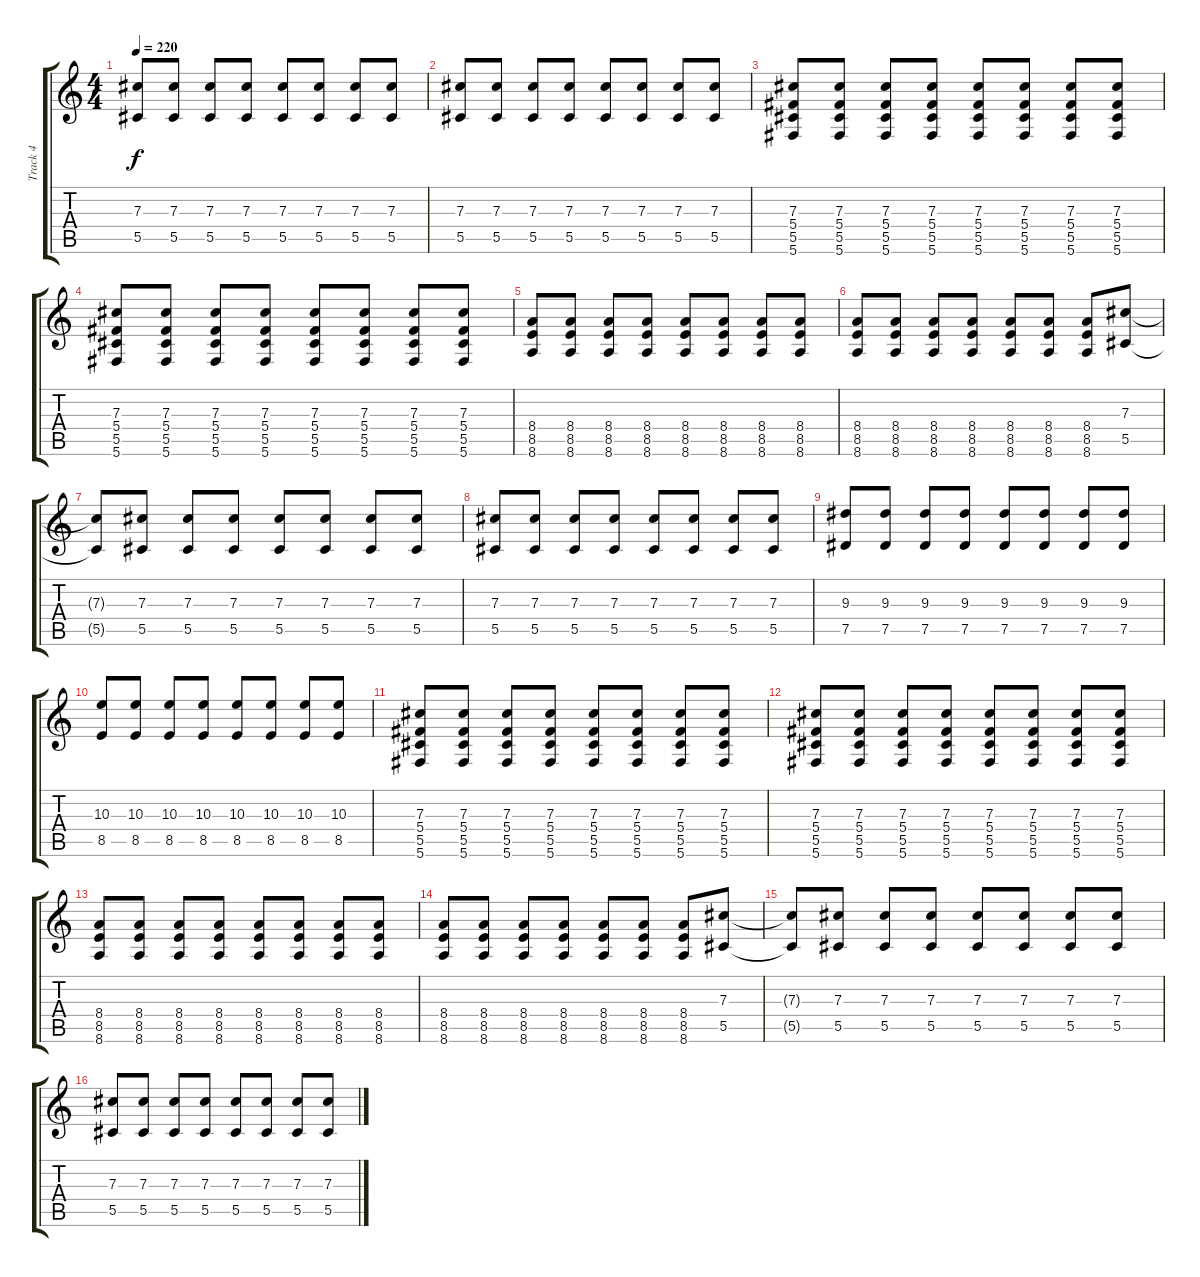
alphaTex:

\track ("Track 4" "Track 4") {instrument electricguitarmuted}
\staff {score tabs}
\tuning (Eb4 Bb3 Gb3 Db3 Ab2 Db2) {hide}
\ts (4 4)
\tempo 220
\clef g2
\ks c
(7.3 5.5).8{dy f} (7.3 5.5).8 (7.3 5.5).8 (7.3 5.5).8 (7.3 5.5).8 (7.3 5.5).8 (7.3 5.5).8 (7.3 5.5).8 |
(7.3 5.5).8 (7.3 5.5).8 (7.3 5.5).8 (7.3 5.5).8 (7.3 5.5).8 (7.3 5.5).8 (7.3 5.5).8 (7.3 5.5).8 |
(7.3 5.4 5.5 5.6).8 (7.3 5.4 5.5 5.6).8 (7.3 5.4 5.5 5.6).8 (7.3 5.4 5.5 5.6).8 (7.3 5.4 5.5 5.6).8 (7.3 5.4 5.5 5.6).8 (7.3 5.4 5.5 5.6).8 (7.3 5.4 5.5 5.6).8 |
(7.3 5.4 5.5 5.6).8 (7.3 5.4 5.5 5.6).8 (7.3 5.4 5.5 5.6).8 (7.3 5.4 5.5 5.6).8 (7.3 5.4 5.5 5.6).8 (7.3 5.4 5.5 5.6).8 (7.3 5.4 5.5 5.6).8 (7.3 5.4 5.5 5.6).8 |
(8.4 8.5 8.6).8 (8.4 8.5 8.6).8 (8.4 8.5 8.6).8 (8.4 8.5 8.6).8 (8.4 8.5 8.6).8 (8.4 8.5 8.6).8 (8.4 8.5 8.6).8 (8.4 8.5 8.6).8 |
(8.4 8.5 8.6).8 (8.4 8.5 8.6).8 (8.4 8.5 8.6).8 (8.4 8.5 8.6).8 (8.4 8.5 8.6).8 (8.4 8.5 8.6).8 (8.4 8.5 8.6).8 (7.3 5.5).8 |
(7.3{t} 5.5{t}).8 (7.3 5.5).8 (7.3 5.5).8 (7.3 5.5).8 (7.3 5.5).8 (7.3 5.5).8 (7.3 5.5).8 (7.3 5.5).8 |
(7.3 5.5).8 (7.3 5.5).8 (7.3 5.5).8 (7.3 5.5).8 (7.3 5.5).8 (7.3 5.5).8 (7.3 5.5).8 (7.3 5.5).8 |
(9.3 7.5).8 (9.3 7.5).8 (9.3 7.5).8 (9.3 7.5).8 (9.3 7.5).8 (9.3 7.5).8 (9.3 7.5).8 (9.3 7.5).8 |
(10.3 8.5).8 (10.3 8.5).8 (10.3 8.5).8 (10.3 8.5).8 (10.3 8.5).8 (10.3 8.5).8 (10.3 8.5).8 (10.3 8.5).8 |
(7.3 5.4 5.5 5.6).8 (7.3 5.4 5.5 5.6).8 (7.3 5.4 5.5 5.6).8 (7.3 5.4 5.5 5.6).8 (7.3 5.4 5.5 5.6).8 (7.3 5.4 5.5 5.6).8 (7.3 5.4 5.5 5.6).8 (7.3 5.4 5.5 5.6).8 |
(7.3 5.4 5.5 5.6).8 (7.3 5.4 5.5 5.6).8 (7.3 5.4 5.5 5.6).8 (7.3 5.4 5.5 5.6).8 (7.3 5.4 5.5 5.6).8 (7.3 5.4 5.5 5.6).8 (7.3 5.4 5.5 5.6).8 (7.3 5.4 5.5 5.6).8 |
(8.4 8.5 8.6).8 (8.4 8.5 8.6).8 (8.4 8.5 8.6).8 (8.4 8.5 8.6).8 (8.4 8.5 8.6).8 (8.4 8.5 8.6).8 (8.4 8.5 8.6).8 (8.4 8.5 8.6).8 |
(8.4 8.5 8.6).8 (8.4 8.5 8.6).8 (8.4 8.5 8.6).8 (8.4 8.5 8.6).8 (8.4 8.5 8.6).8 (8.4 8.5 8.6).8 (8.4 8.5 8.6).8 (7.3 5.5).8 |
(7.3{t} 5.5{t}).8 (7.3 5.5).8 (7.3 5.5).8 (7.3 5.5).8 (7.3 5.5).8 (7.3 5.5).8 (7.3 5.5).8 (7.3 5.5).8 |
(7.3 5.5).8 (7.3 5.5).8 (7.3 5.5).8 (7.3 5.5).8 (7.3 5.5).8 (7.3 5.5).8 (7.3 5.5).8 (7.3 5.5).8
